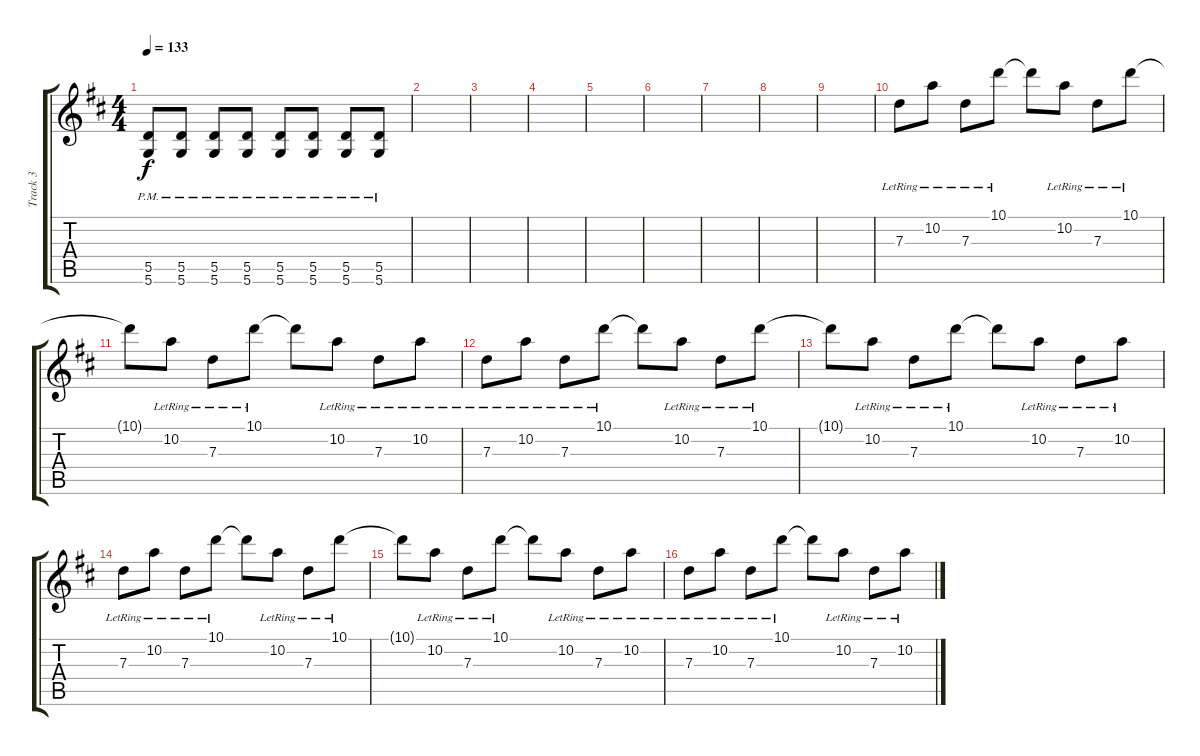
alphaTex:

\track ("Track 3" "Track 3") {instrument distortionguitar}
\staff {score tabs}
\tuning (E4 B3 G3 D3 A2 D2) {hide}
\ts (4 4)
\tempo 133
\clef g2
\ks d
(5.5{pm} 5.6{pm}).8{dy f} (5.5{pm} 5.6{pm}).8 (5.5{pm} 5.6{pm}).8 (5.5{pm} 5.6{pm}).8 (5.5{pm} 5.6{pm}).8 (5.5{pm} 5.6{pm}).8 (5.5{pm} 5.6{pm}).8 (5.5 5.6{pm}).8 |
|
|
|
|
|
|
|
|
7.3{lr}.8{volume 13 instrument electricguitarclean} 10.2{lr}.8 7.3{lr}.8 10.1{lr}.8 10.1{t}.8 10.2{lr}.8 7.3{lr}.8 10.1{lr}.8 |
10.1{t}.8 10.2{lr}.8 7.3{lr}.8 10.1{lr}.8 10.1{t}.8 10.2{lr}.8 7.3{lr}.8 10.2{lr}.8 |
7.3{lr}.8 10.2{lr}.8 7.3{lr}.8 10.1{lr}.8 10.1{t}.8 10.2{lr}.8 7.3{lr}.8 10.1{lr}.8 |
10.1{t}.8 10.2{lr}.8 7.3{lr}.8 10.1{lr}.8 10.1{t}.8 10.2{lr}.8 7.3{lr}.8 10.2{lr}.8 |
7.3{lr}.8 10.2{lr}.8 7.3{lr}.8 10.1{lr}.8 10.1{t}.8 10.2{lr}.8 7.3{lr}.8 10.1{lr}.8 |
10.1{t}.8 10.2{lr}.8 7.3{lr}.8 10.1{lr}.8 10.1{t}.8 10.2{lr}.8 7.3{lr}.8 10.2{lr}.8 |
7.3{lr}.8 10.2{lr}.8 7.3{lr}.8 10.1{lr}.8 10.1{t}.8 10.2{lr}.8 7.3{lr}.8 10.2{lr}.8
